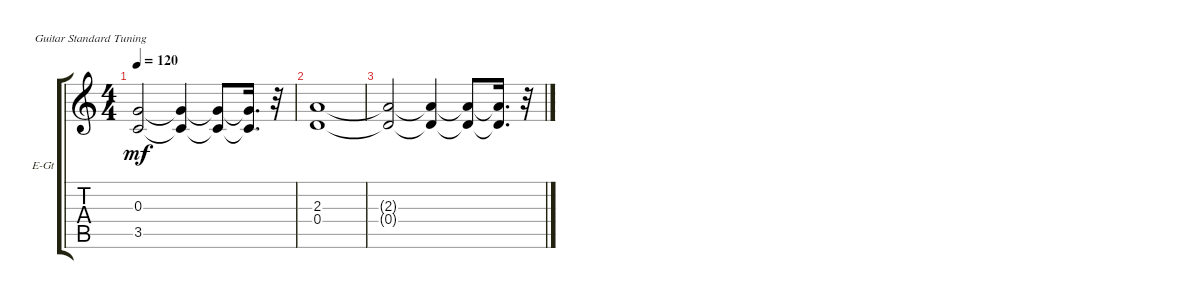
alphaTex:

\bracketExtendMode groupsimilarinstruments
\firstSystemTrackNameOrientation horizontal
\otherSystemsTrackNameOrientation horizontal
\track ("" "E-Gt") {instrument electricguitarclean}
\staff {score tabs}
\tuning (E4 B3 G3 D3 A2 E2)
\ts (4 4)
\tempo 120
\clef g2
\ks c
(0.3 3.5).2{dy mf} (0.3{t} 3.5{t}).4 (0.3{t} 3.5{t}).8 (0.3{t} 3.5{t}).16{d} r.32 |
(0.4 2.3).1 |
(0.4{t} 2.3{t}).2 (0.4{t} 2.3{t}).4 (0.4{t} 2.3{t}).8 (0.4{t} 2.3{t}).16{d} r.32
